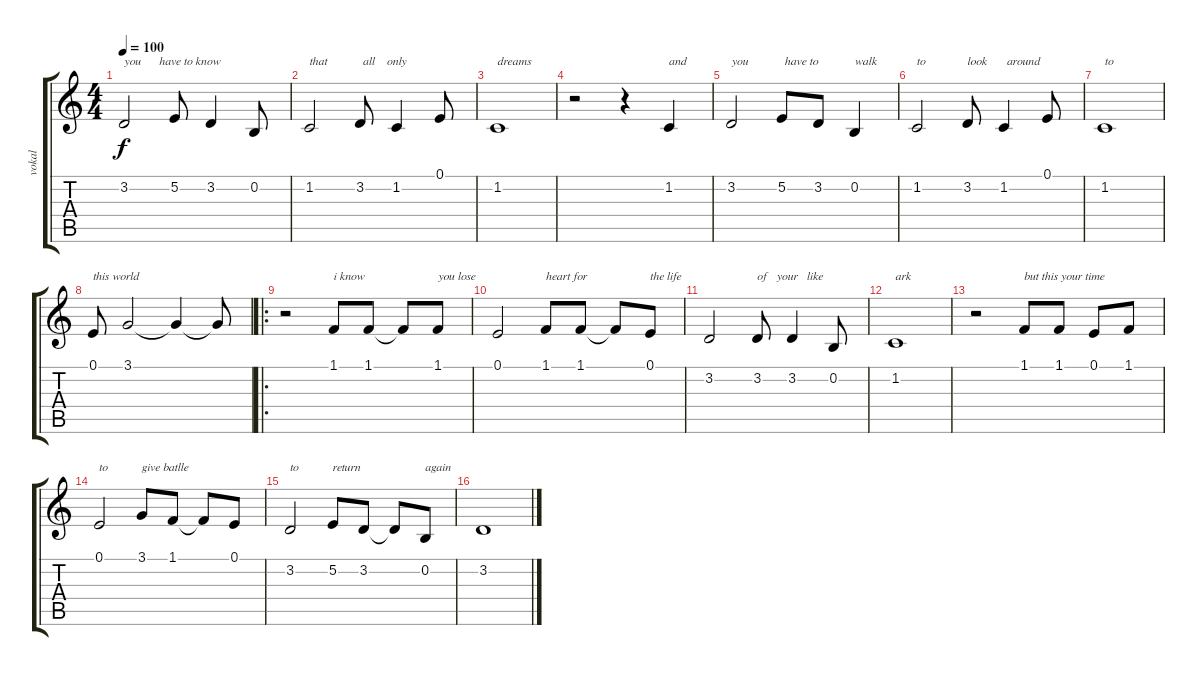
\track ("vokal" "vokal") {instrument flute}
\staff {score tabs}
\tuning (E4 B3 G3 D3 A2 E2) {hide}
\ts (4 4)
\tempo 100
\clef g2
\ks c
3.2.2{txt "you      have to know " dy f} 5.2.8 3.2.4 0.2.8 |
1.2.2{txt "that"} 3.2.8{txt " all    only "} 1.2.4 0.1.8 |
1.2.1{txt "dreams"} |
r.2 r.4 1.2.4{txt "and"} |
3.2.2{txt "you"} 5.2.8{txt " have to "} 3.2.8 0.2.4{txt "walk"} |
1.2.2{txt "to"} 3.2.8{txt "look"} 1.2.4{txt " around"} 0.1.8 |
1.2.1{txt "to"} |
0.1.8{txt "this world"} 3.1.2 3.1{t}.4 3.1{t}.8 |
\ro
r.2 1.1.8{txt "i know"} 1.1.8 1.1{t}.8 1.1.8{txt "you lose"} |
0.1.2 1.1.8{txt "heart for"} 1.1.8 1.1{t}.8 0.1.8{txt "the life"} |
3.2.2 3.2.8{txt "of   your   like"} 3.2.4 0.2.8 |
1.2.1{txt "ark"} |
r.2 1.1.8{txt "but this your time"} 1.1.8 0.1.8 1.1.8 |
0.1.2{txt "to"} 3.1.8{txt "give batlle"} 1.1.8 1.1{t}.8 0.1.8 |
3.2.2{txt "to"} 5.2.8{txt "return"} 3.2.8 3.2{t}.8 0.2.8{txt "again"} |
3.2.1
